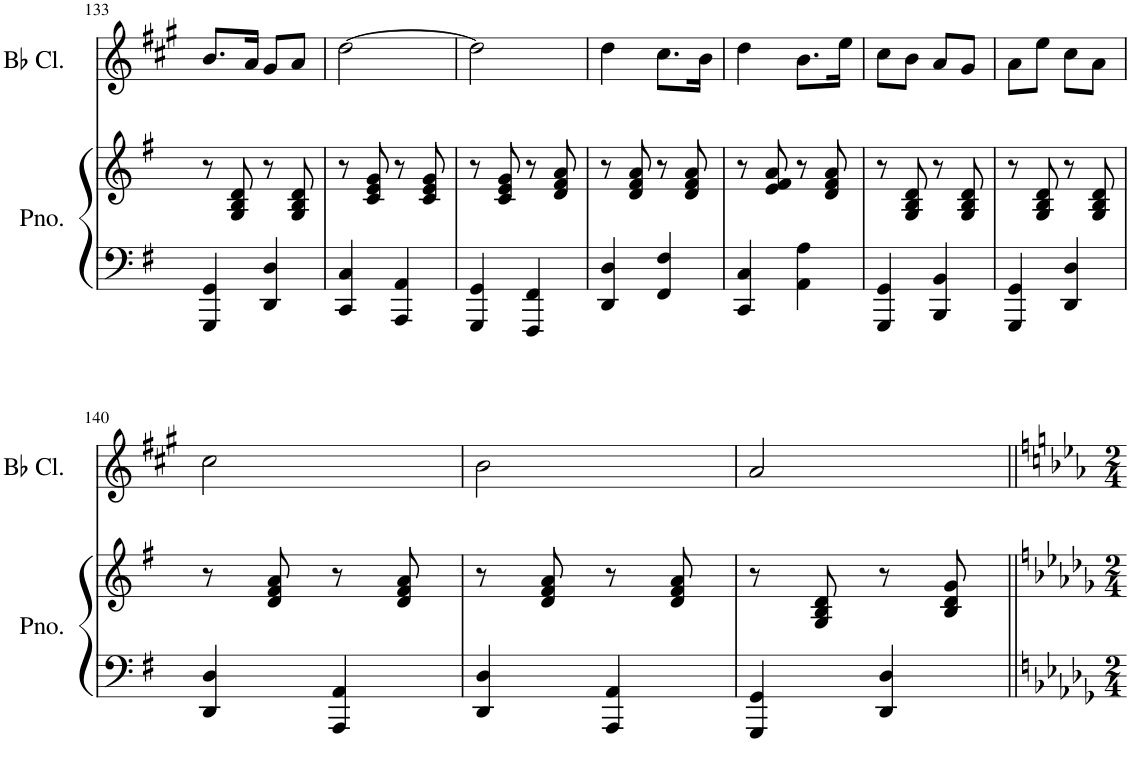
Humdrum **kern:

**kern	**kern	**kern
*part2	*part2	*part1
*staff3	*staff2	*staff1
*I"Piano	*	*I"Bb Clarinet
*I'Pno.	*	*I'Bb Cl.
!!LO:PB:g=z
*clefF4	*clefG2	*clefG2
*	*	*Trd1c2
*k[f#]	*k[f#]	*k[f#c#g#]
*M2/4	*M2/4	*M2/4
=133	=133	=133
4GGG/ 4GG/	8r	8.b/L
.	8G/ 8B/ 8d/	.
.	.	16a/Jk
4DD/ 4D/	8r	8g#/L
.	8G/ 8B/ 8d/	8a/J
=134	=134	=134
4CC/ 4C/	8r	[2dd\
.	8c/ 8e/ 8g/	.
4AAA/ 4AA/	8r	.
.	8c/ 8e/ 8g/	.
=135	=135	=135
4GGG/ 4GG/	8r	2dd\]
.	8c/ 8e/ 8g/	.
4FFF#/ 4FF#/	8r	.
.	8d/ 8f#/ 8a/	.
=136	=136	=136
4DD/ 4D/	8r	4dd\
.	8d/ 8f#/ 8a/	.
4FF#/ 4F#/	8r	8.cc#\L
.	8d/ 8f#/ 8a/	.
.	.	16b\Jk
=137	=137	=137
4CC/ 4C/	8r	4dd\
.	8e/ 8f#/ 8a/	.
4AA\ 4A\	8r	8.b\L
.	8d/ 8f#/ 8a/	.
.	.	16ee\Jk
=138	=138	=138
4GGG/ 4GG/	8r	8cc#\L
.	8G/ 8B/ 8d/	8b\J
4BBB/ 4BB/	8r	8a/L
.	8G/ 8B/ 8d/	8g#/J
=139	=139	=139
4GGG/ 4GG/	8r	8a\L
.	8G/ 8B/ 8d/	8ee\J
4DD/ 4D/	8r	8cc#\L
.	8G/ 8B/ 8d/	8a\J
!!LO:LB:g=z
=140	=140	=140
4DD/ 4D/	8r	2cc#\
.	8d/ 8f#/ 8a/	.
4AAA/ 4AA/	8r	.
.	8d/ 8f#/ 8a/	.
=141	=141	=141
4DD/ 4D/	8r	2b\
.	8d/ 8f#/ 8a/	.
4AAA/ 4AA/	8r	.
.	8d/ 8f#/ 8a/	.
=142	=142	=142
4GGG/ 4GG/	8r	2a/
.	8G/ 8B/ 8d/	.
4DD/ 4D/	8r	.
.	8B/ 8d/ 8g/	.
=||	=||	=||
*-	*-	*-
